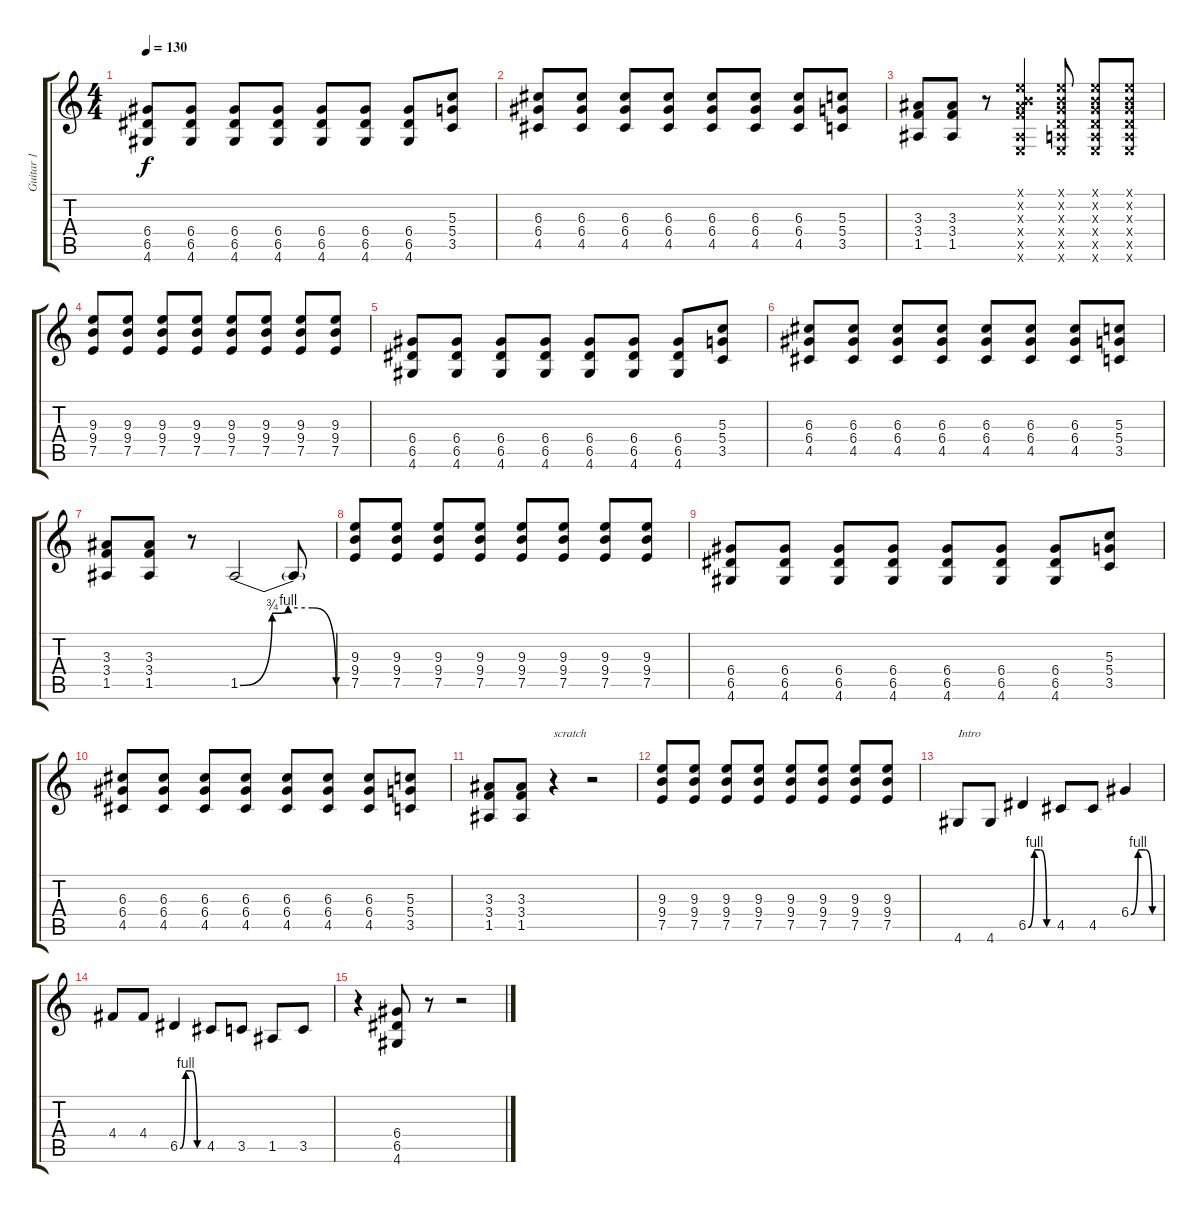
\track ("Guitar 1" "Guitar 1") {instrument overdrivenguitar}
\staff {score tabs}
\tuning (E4 B3 G3 D3 A2 E2) {hide}
\ts (4 4)
\tempo 130
\clef g2
\ks c
(6.4 6.5 4.6).8{dy f} (6.4 6.5 4.6).8 (6.4 6.5 4.6).8 (6.4 6.5 4.6).8 (6.4 6.5 4.6).8 (6.4 6.5 4.6).8 (6.4 6.5 4.6).8 (5.3 5.4 3.5).8 |
(6.3 6.4 4.5).8 (6.3 6.4 4.5).8 (6.3 6.4 4.5).8 (6.3 6.4 4.5).8 (6.3 6.4 4.5).8 (6.3 6.4 4.5).8 (6.3 6.4 4.5).8 (5.3 5.4 3.5).8 |
(3.3 3.4 1.5).8 (3.3 3.4 1.5).8 r.8 (0.1{x} 0.2{x} 3.3{x} 3.4{x} 1.5{x} 0.6{x}).4 (0.1{x} 0.2{x} 0.3{x} 0.4{x} 0.5{x} 0.6{x}).8 (0.1{x} 0.2{x} 0.3{x} 0.4{x} 0.5{x} 0.6{x}).8 (0.1{x} 0.2{x} 0.3{x} 0.4{x} 0.5{x} 0.6{x}).8 |
(9.3 9.4 7.5).8 (9.3 9.4 7.5).8 (9.3 9.4 7.5).8 (9.3 9.4 7.5).8 (9.3 9.4 7.5).8 (9.3 9.4 7.5).8 (9.3 9.4 7.5).8 (9.3 9.4 7.5).8 |
(6.4 6.5 4.6).8 (6.4 6.5 4.6).8 (6.4 6.5 4.6).8 (6.4 6.5 4.6).8 (6.4 6.5 4.6).8 (6.4 6.5 4.6).8 (6.4 6.5 4.6).8 (5.3 5.4 3.5).8 |
(6.3 6.4 4.5).8 (6.3 6.4 4.5).8 (6.3 6.4 4.5).8 (6.3 6.4 4.5).8 (6.3 6.4 4.5).8 (6.3 6.4 4.5).8 (6.3 6.4 4.5).8 (5.3 5.4 3.5).8 |
(3.3 3.4 1.5).8 (3.3 3.4 1.5).8 r.8 1.5{be (custom 0 0 20 3 30 4 45 4 60 0)}.2 1.5{t}.8 |
(9.3 9.4 7.5).8 (9.3 9.4 7.5).8 (9.3 9.4 7.5).8 (9.3 9.4 7.5).8 (9.3 9.4 7.5).8 (9.3 9.4 7.5).8 (9.3 9.4 7.5).8 (9.3 9.4 7.5).8 |
(6.4 6.5 4.6).8 (6.4 6.5 4.6).8 (6.4 6.5 4.6).8 (6.4 6.5 4.6).8 (6.4 6.5 4.6).8 (6.4 6.5 4.6).8 (6.4 6.5 4.6).8 (5.3 5.4 3.5).8 |
(6.3 6.4 4.5).8 (6.3 6.4 4.5).8 (6.3 6.4 4.5).8 (6.3 6.4 4.5).8 (6.3 6.4 4.5).8 (6.3 6.4 4.5).8 (6.3 6.4 4.5).8 (5.3 5.4 3.5).8 |
(3.3 3.4 1.5).8 (3.3 3.4 1.5).8 r.4{txt "scratch"} r.2 |
(9.3 9.4 7.5).8 (9.3 9.4 7.5).8 (9.3 9.4 7.5).8 (9.3 9.4 7.5).8 (9.3 9.4 7.5).8 (9.3 9.4 7.5).8 (9.3 9.4 7.5).8 (9.3 9.4 7.5).8 |
4.6.8{txt "Intro"} 4.6.8 6.5{be (custom 0 0 15 4 30 4 45 0 60 0)}.4 4.5.8 4.5.8 6.4{be (custom 0 0 15 4 30 4 45 0 60 0)}.4 |
4.4.8 4.4.8 6.5{be (custom 0 0 15 4 30 4 45 0 60 0)}.4 4.5.8 3.5.8 1.5.8 3.5.8 |
r.4 (6.4 6.5 4.6).8 r.8 r.2
